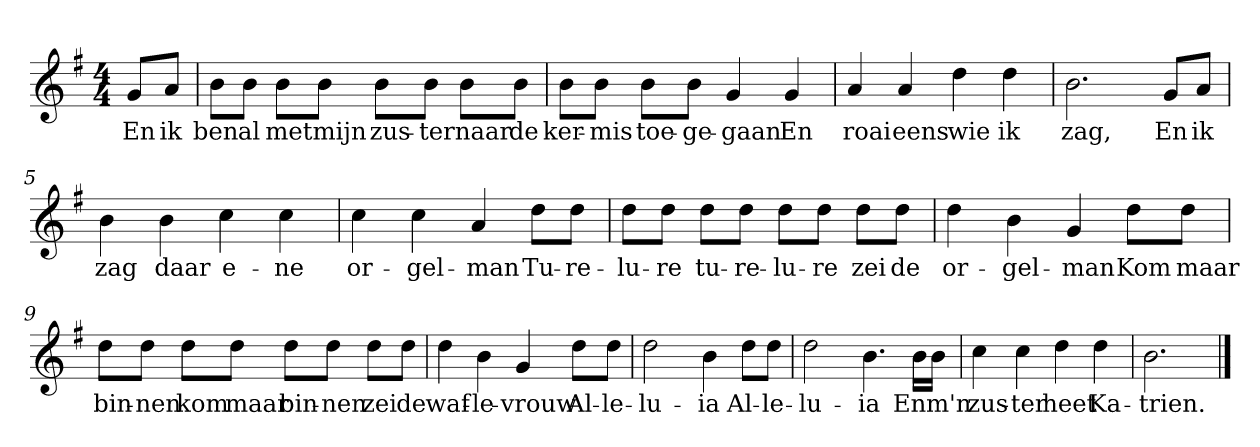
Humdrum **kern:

**kern	**text
*part1	*part1
*staff1	*staff1
*clefG2	*
*k[f#]	*
*G:	*
*M4/4	*
*MM120	*
=	=
8g/L	En
8a/J	ik
=1	=1
8b\L	ben
8b\J	al
8b\L	met
8b\J	mijn
8b\L	zus-
8b\J	-ter
8b\L	naar
8b\J	de
=2	=2
8b\L	ker-
8b\J	-mis
8b\L	toe-
8b\J	-ge-
4g	-gaan
4g	En
=3	=3
4a	roai
4a	eens
4dd	wie
4dd	ik
=4	=4
2.b	zag,
8g/L	En
8a/J	ik
=5	=5
4b	zag
4b	daar
4cc	e-
4cc	-ne
=6	=6
4cc	or-
4cc	-gel-
4a	-man
8dd\L	Tu-
8dd\J	-re-
=7	=7
8dd\L	-lu-
8dd\J	-re
8dd\L	tu-
8dd\J	-re-
8dd\L	-lu-
8dd\J	-re
8dd\L	zei
8dd\J	de
=8	=8
4dd	or-
4b	-gel-
4g	-man
8dd\L	Kom
8dd\J	maar
=9	=9
8dd\L	bin-
8dd\J	-nen
8dd\L	kom
8dd\J	maar
8dd\L	bin-
8dd\J	-nen
8dd\L	zei
8dd\J	de
=10	=10
4dd	waf-
4b	-le-
4g	-vrouw
8dd\L	Al-
8dd\J	-le-
=11	=11
2dd	-lu-
4b	-ia
8dd\L	Al-
8dd\J	-le-
=12	=12
2dd	-lu-
4.b	-ia
16b\LL	En
16b\JJ	m'n
=13	=13
4cc	zus-
4cc	-ter
4dd	heet
4dd	Ka-
=14	=14
2.b	-trien.
==	==
*-	*-
